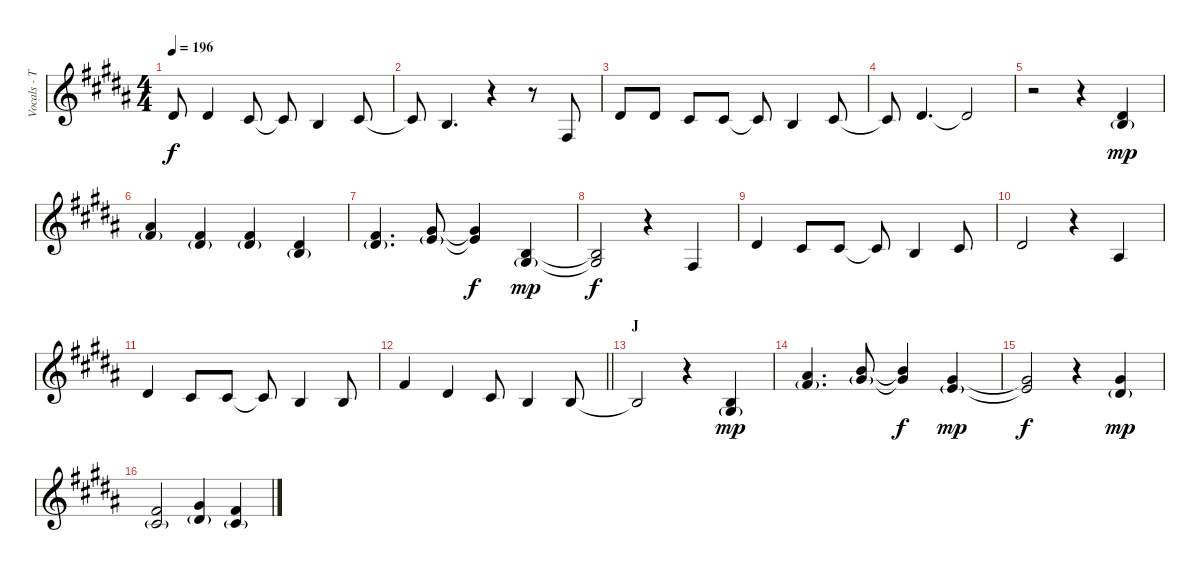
\track ("Vocals - Takanori" "Vocals - T") {instrument lead6voice}
\staff {score}
\tuning (E4 B3 G3 D3 A2 E2) {hide}
\ts (4 4)
\tempo 196
\clef g2
\ks b
4.2.8{dy f} 4.2.4 2.2.8 2.2{t}.8 0.2.4 2.2.8 |
2.2{t}.8 0.2.4{d} r.4 r.8 4.4.8 |
4.2.8 4.2.8 2.2.8 2.2.8 2.2{t}.8 0.2.4 2.2.8 |
2.2{t}.8 4.2.4{d} 4.2{t}.2 |
r.2 r.4 (4.2 4.3{g}).4{dy mp} |
(6.1 7.2{g}).4 (2.1 4.2{g}).4 (2.1 4.2{g}).4 (4.2 4.3{g}).4 |
(2.1 4.2{g}).4{d} (4.1 5.2{g}).8 (4.1{t} 5.2{t}).4{dy f} (0.2 1.3{g}).4{dy mp} |
(0.2{t} 1.3{t}).2{dy f} r.4 4.4.4 |
4.2.4 2.2.8 2.2.8 2.2{t}.8 0.2.4 2.2.8 |
4.2.2 r.4 3.3.4 |
4.2.4 2.2.8 2.2.8 2.2{t}.8 0.2.4 0.2.8 |
\barLineRight lightlight
2.1.4 4.2.4 2.2.8 0.2.4 0.2.8 |
\section ("" "J")
0.2{t}.2 r.4 (0.2 1.3{g}).4{dy mp} |
(6.1 7.2{g}).4{d} (7.1 9.2{g}).8 (7.1{t} 9.2{t}).4{dy f} (4.1 5.2{g}).4{dy mp} |
(4.1{t} 5.2{t}).2{dy f} r.4 (4.1 4.2{g}).4{dy mp} |
(2.1 2.2{g}).2 (4.1 4.2{g}).4 (2.1 2.2{g}).4
